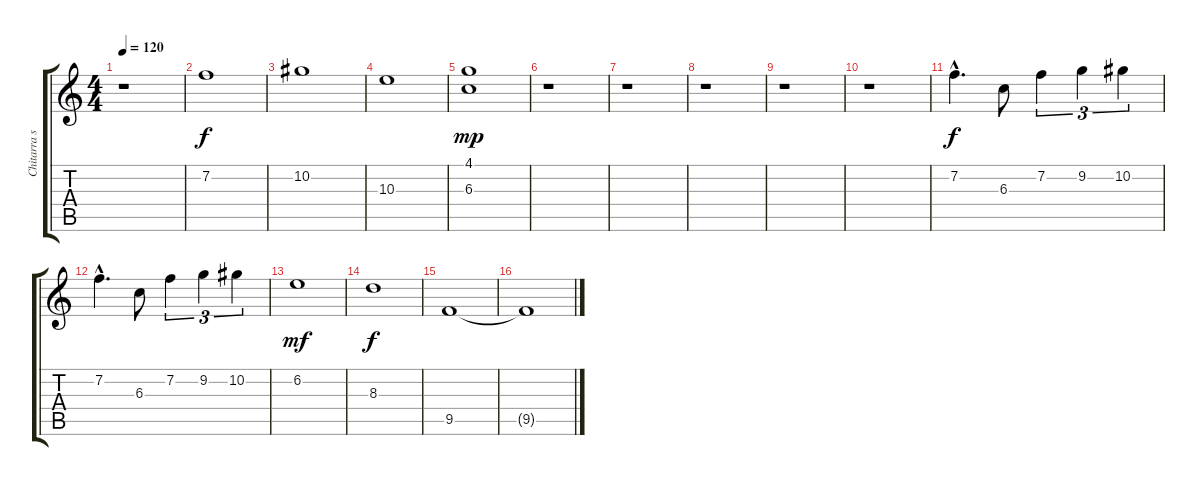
\track ("Chitarra solista" "Chitarra s") {instrument overdrivenguitar}
\staff {score tabs}
\tuning (Eb4 Bb3 Gb3 Db3 Ab2 Eb2) {hide}
\ts (4 4)
\tempo 120
\clef g2
\ks c
r.1{dy f} |
7.2.1 |
10.2.1 |
10.3.1 |
(4.1 6.3).1{dy mp} |
r.1 |
r.1 |
r.1 |
r.1 |
r.1 |
7.2{hac}.4{d dy f} 6.3.8 7.2.4{tu (3 2)} 9.2.4{tu (3 2)} 10.2.4{tu (3 2)} |
7.2{hac}.4{d} 6.3.8 7.2.4{tu (3 2)} 9.2.4{tu (3 2)} 10.2.4{tu (3 2)} |
6.2.1{dy mf} |
8.3.1{dy f} |
9.5.1 |
9.5{t}.1
